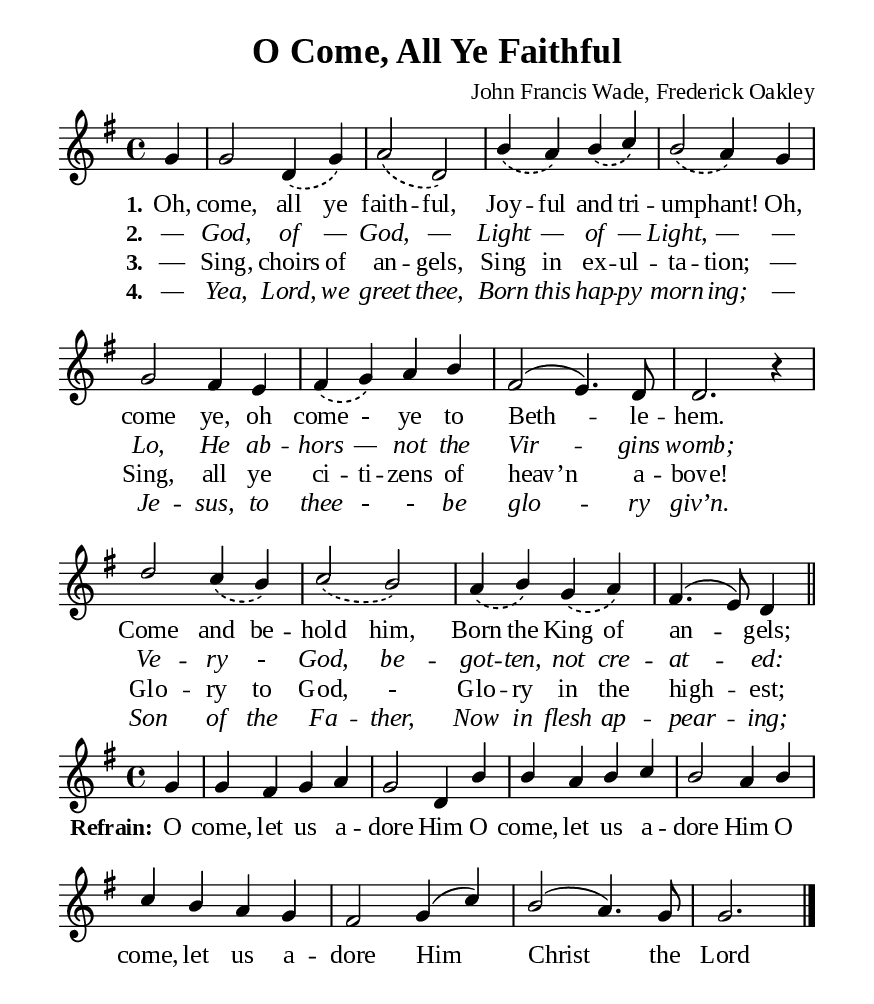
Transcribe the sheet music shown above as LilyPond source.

\version "2.18.2"

\header {
  title = "O Come, All Ye Faithful"
  composer = "John Francis Wade, Frederick Oakley"
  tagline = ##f
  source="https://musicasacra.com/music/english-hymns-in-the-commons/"
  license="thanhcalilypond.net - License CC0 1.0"
}

globalSettings = {
  \set Score.barNumberVisibility = #all-bar-numbers-visible
  \key g \major
  \time 4/4
  \override Score.BarNumber.break-visibility = ##(#f #f #f)
}

verseSettings = {
  \phrasingSlurDashed
}

\paper {
  #(set-paper-size "a5")
  top-margin = 10\mm
  bottom-margin = 5\mm
  left-margin = 10\mm
  right-margin = 10\mm
  indent = #0
  #(define fonts
	 (make-pango-font-tree "Liberation Serif"
	 		       "Liberation Serif"
			       "Liberation Serif"
			       (/ 20 20)))
  system-system-spacing = #'((basic-distance . 3) (padding . 3))
}

printItalic = \with {
  \override LyricText.font-shape = #'italic
}

% Verse music
musicVerseSoprano = \relative c' {
  \partial 4 g'4 |
  %{ 01 %} g2 d4 \(g\) |
  %{ 02 %} a2 \(d,\) |
  %{ 03 %} b'4 \(a\) b \(c\) |
  %{ 04 %} b2 \(a4\) g |
  %{ 05 %} g2 fis4 e |
  %{ 06 %} fis \(g\) a b |
  %{ 07 %} fis2 (e4.) d8 |
  %{ 08 %} d2. r4 |
  %{ 09 %} d'2 c4 \(b\) |
  %{ 10 %} c2 \(b\) |
  %{ 11 %} a4 \(b\) g \(a\)
  %{ 12 %} fis4. (e8) d4 \bar "||"
}

% Chorus music
musicChorusSoprano = \relative c' {
  \set Score.currentBarNumber = #13
  \partial 4 g'4 |
  %{ 13 %} g fis g a |
  %{ 14 %} g2 d4 b' |
  %{ 15 %} b a b c |
  %{ 16 %} b2 a4 b |
  %{ 17 %} c b a g |
  %{ 18 %} fis2 g4 (c) |
  %{ 19 %} b2 (a4.) g8 |
  %{ 20 %} g2. \bar "|."
}

% Verse lyrics
lyricVerseOne = \lyricmode {
  \set stanza = #"1."
  Oh, come, all ye faith -- ful,
  Joy -- ful and tri -- um -- phant!
  Oh, come ye, oh come - ye to Beth -- le -- hem.
  Come and be -- hold him,
  Born the King of an -- gels;
}

lyricVerseTwo = \lyricmode {
  \set stanza = #"2."
  — God, of — God,
  — Light — of — Light, —
  — Lo, He ab -- hors — not the Vir -- gins womb;
  Ve -- ry - God, be -- got -- ten, not cre -- at -- ed:
}

lyricVerseThree = \lyricmode {
  \set stanza = #"3."
  — Sing, choirs of an -- gels,
  Sing in ex -- ul -- ta -- tion;
  — Sing, all ye ci -- ti -- zens of heav’n a -- bove!
  Glo -- ry to God, -
  Glo -- ry in the high -- est;
}

lyricVerseFour = \lyricmode {
  \set stanza = #"4."
  — Yea, Lord, we greet thee,
  Born this hap -- py morn -- ing;
  — Je -- sus, to thee - - be glo -- ry giv’n.
  Son of the Fa -- ther,
  Now in flesh ap -- pear -- ing;
}

% Chorus lyrics
lyricChorus = \lyricmode {
  \set stanza = #"Refrain:"
  O come, let us a -- dore Him
  O come, let us a -- dore Him
  O come, let us a -- dore Him
  Christ the Lord
}

% Layout
\score {
    \new ChoirStaff <<
      \new Staff <<
        \clef "treble"
        \new Voice = "soprano" {
          \globalSettings \verseSettings \stemUp \slurUp \musicVerseSoprano
        }
      >>
      \new Lyrics \lyricsto soprano \lyricVerseOne
      \new Lyrics \printItalic \lyricsto soprano \lyricVerseTwo
      \new Lyrics \lyricsto soprano \lyricVerseThree
      \new Lyrics \printItalic \lyricsto soprano \lyricVerseFour
    >>
}

\score {
    \new ChoirStaff <<
      \new Staff <<
        \clef "treble"
        \new Voice = "soprano" {
          \globalSettings \stemUp \slurUp \musicChorusSoprano
        }
      >>
      \new Lyrics \lyricsto soprano \lyricChorus
    >>
}
